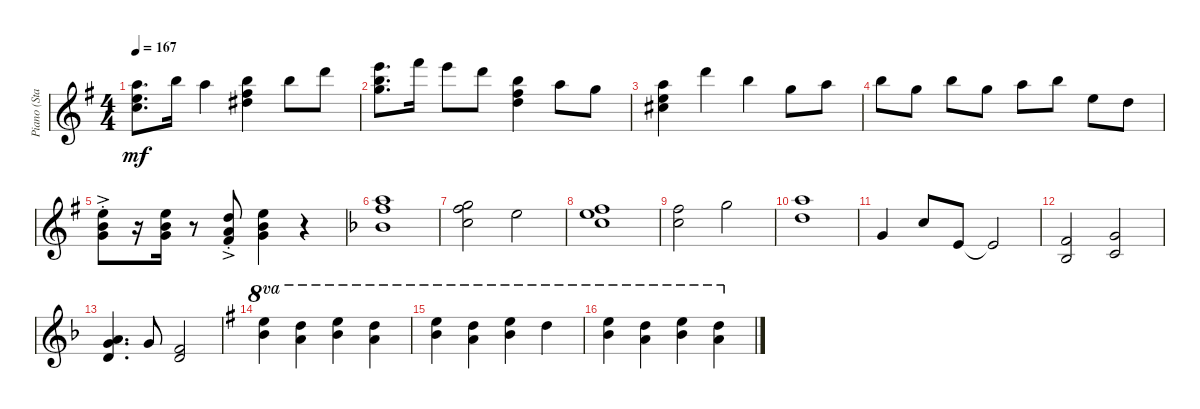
\track ("Piano (Staff 1)" "Piano (Sta") {instrument acousticgrandpiano}
\staff {score}
\tuning (E4 B3 G3 D3 A2 E2 B1) {hide}
\ts (4 4)
\tempo 167
\clef g2
\ks eminor
(8.1 17.2 26.3).8{d dy mf} 19.1.16 17.1.4 (19.1 19.2 20.3).4 19.1.8 22.1.8 |
(24.1 24.2 24.3).8{d} 26.1.16 24.1.8 22.1.8 (19.1 19.2 19.3).4 17.1.8 15.1.8 |
(17.1 17.2 18.3).4 22.1.4 19.1.4 15.1.8 17.1.8 |
19.1.8 15.1.8 19.1.8 15.1.8 17.1.8 19.1.8 12.1.8 10.1.8 |
(12.1 12.2 12.3{ac st}).8 r.16 (3.1 12.2 21.3).16 r.8 (10.1 10.2 11.3{ac st}).8 (3.1 12.2 21.3).4 r.4 |
\ks dminor
(17.1 18.2 15.3).1 |
(13.1 20.2 17.3).2 12.1.2 |
(12.1 18.2 17.3).1 |
(8.1 18.2).2 15.1.2 |
(17.1 15.2).1 |
3.1.4 8.1.8 0.1.8 0.1{t}.2 |
(1.1 3.3).2 (3.1 1.2).2 |
(3.1 10.2 7.3).4{d} 3.1.8 (1.1 3.2).2 |
\ks eminor
(24.1 24.2).4{ot 8va} (17.1 27.2).4{ot 8va} (24.1 24.2).4{ot 8va} (17.1 27.2).4{ot 8va} |
(24.1 24.2).4{ot 8va} (17.1 27.2).4{ot 8va} (24.1 24.2).4{ot 8va} 22.1.4{ot 8va} |
(24.1 24.2).4{ot 8va} (17.1 27.2).4{ot 8va} (24.1 24.2).4{ot 8va} (17.1 27.2).4{ot 8va}
